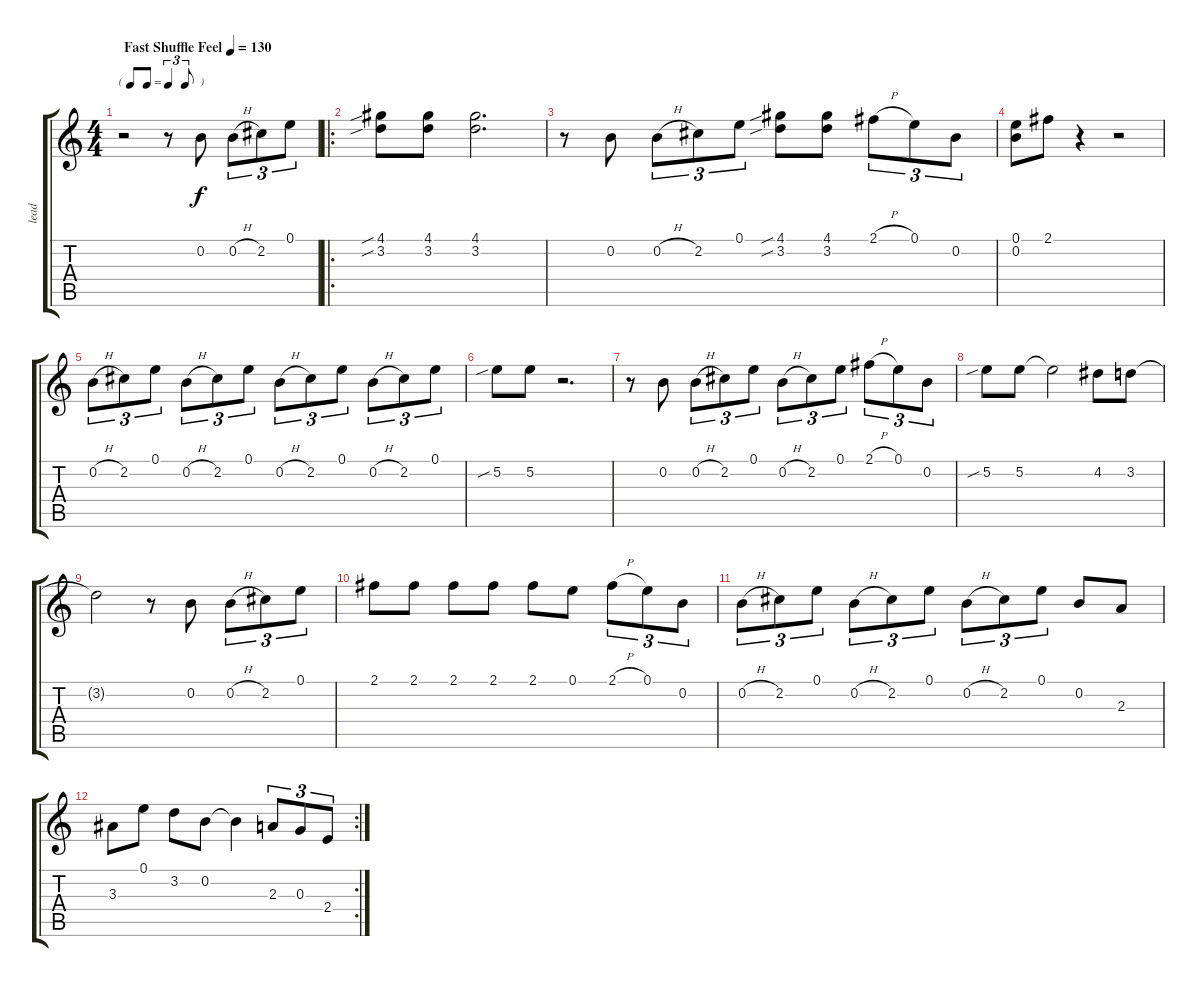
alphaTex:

\track ("lead" "lead") {instrument overdrivenguitar}
\staff {score tabs}
\tuning (E4 B3 G3 D3 A2 E2) {hide}
\ts (4 4)
\tf triplet8th
\tempo (130 "Fast Shuffle Feel")
\clef g2
\ks c
r.2{dy f instrument overdrivenguitar} r.8 0.2.8 0.2{h}.8{tu (3 2)} 2.2.8{tu (3 2)} 0.1.8{tu (3 2)} |
\ro
(4.1{sib} 3.2{sib}).8 (4.1 3.2).8 (4.1 3.2).2{d} |
r.8 0.2.8 0.2{h}.8{tu (3 2)} 2.2.8{tu (3 2)} 0.1.8{tu (3 2)} (4.1{sib} 3.2{sib}).8 (4.1 3.2).8 2.1{h}.8{tu (3 2)} 0.1.8{tu (3 2)} 0.2.8{tu (3 2)} |
(0.1 0.2).8 2.1.8 r.4 r.2 |
0.2{h}.8{tu (3 2)} 2.2.8{tu (3 2)} 0.1.8{tu (3 2)} 0.2{h}.8{tu (3 2)} 2.2.8{tu (3 2)} 0.1.8{tu (3 2)} 0.2{h}.8{tu (3 2)} 2.2.8{tu (3 2)} 0.1.8{tu (3 2)} 0.2{h}.8{tu (3 2)} 2.2.8{tu (3 2)} 0.1.8{tu (3 2)} |
5.2{sib}.8 5.2.8 r.2{d} |
r.8 0.2.8 0.2{h}.8{tu (3 2)} 2.2.8{tu (3 2)} 0.1.8{tu (3 2)} 0.2{h}.8{tu (3 2)} 2.2.8{tu (3 2)} 0.1.8{tu (3 2)} 2.1{h}.8{tu (3 2)} 0.1.8{tu (3 2)} 0.2.8{tu (3 2)} |
5.2{sib}.8 5.2.8 5.2{t}.2 4.2.8 3.2.8 |
3.2{t}.2 r.8 0.2.8 0.2{h}.8{tu (3 2)} 2.2.8{tu (3 2)} 0.1.8{tu (3 2)} |
2.1.8 2.1.8 2.1.8 2.1.8 2.1.8 0.1.8 2.1{h}.8{tu (3 2)} 0.1.8{tu (3 2)} 0.2.8{tu (3 2)} |
0.2{h}.8{tu (3 2)} 2.2.8{tu (3 2)} 0.1.8{tu (3 2)} 0.2{h}.8{tu (3 2)} 2.2.8{tu (3 2)} 0.1.8{tu (3 2)} 0.2{h}.8{tu (3 2)} 2.2.8{tu (3 2)} 0.1.8{tu (3 2)} 0.2.8 2.3.8 |
\rc 2
3.3.8 0.1.8 3.2.8 0.2.8 0.2{t}.4 2.3.8{tu (3 2)} 0.3.8{tu (3 2)} 2.4.8{tu (3 2)}
